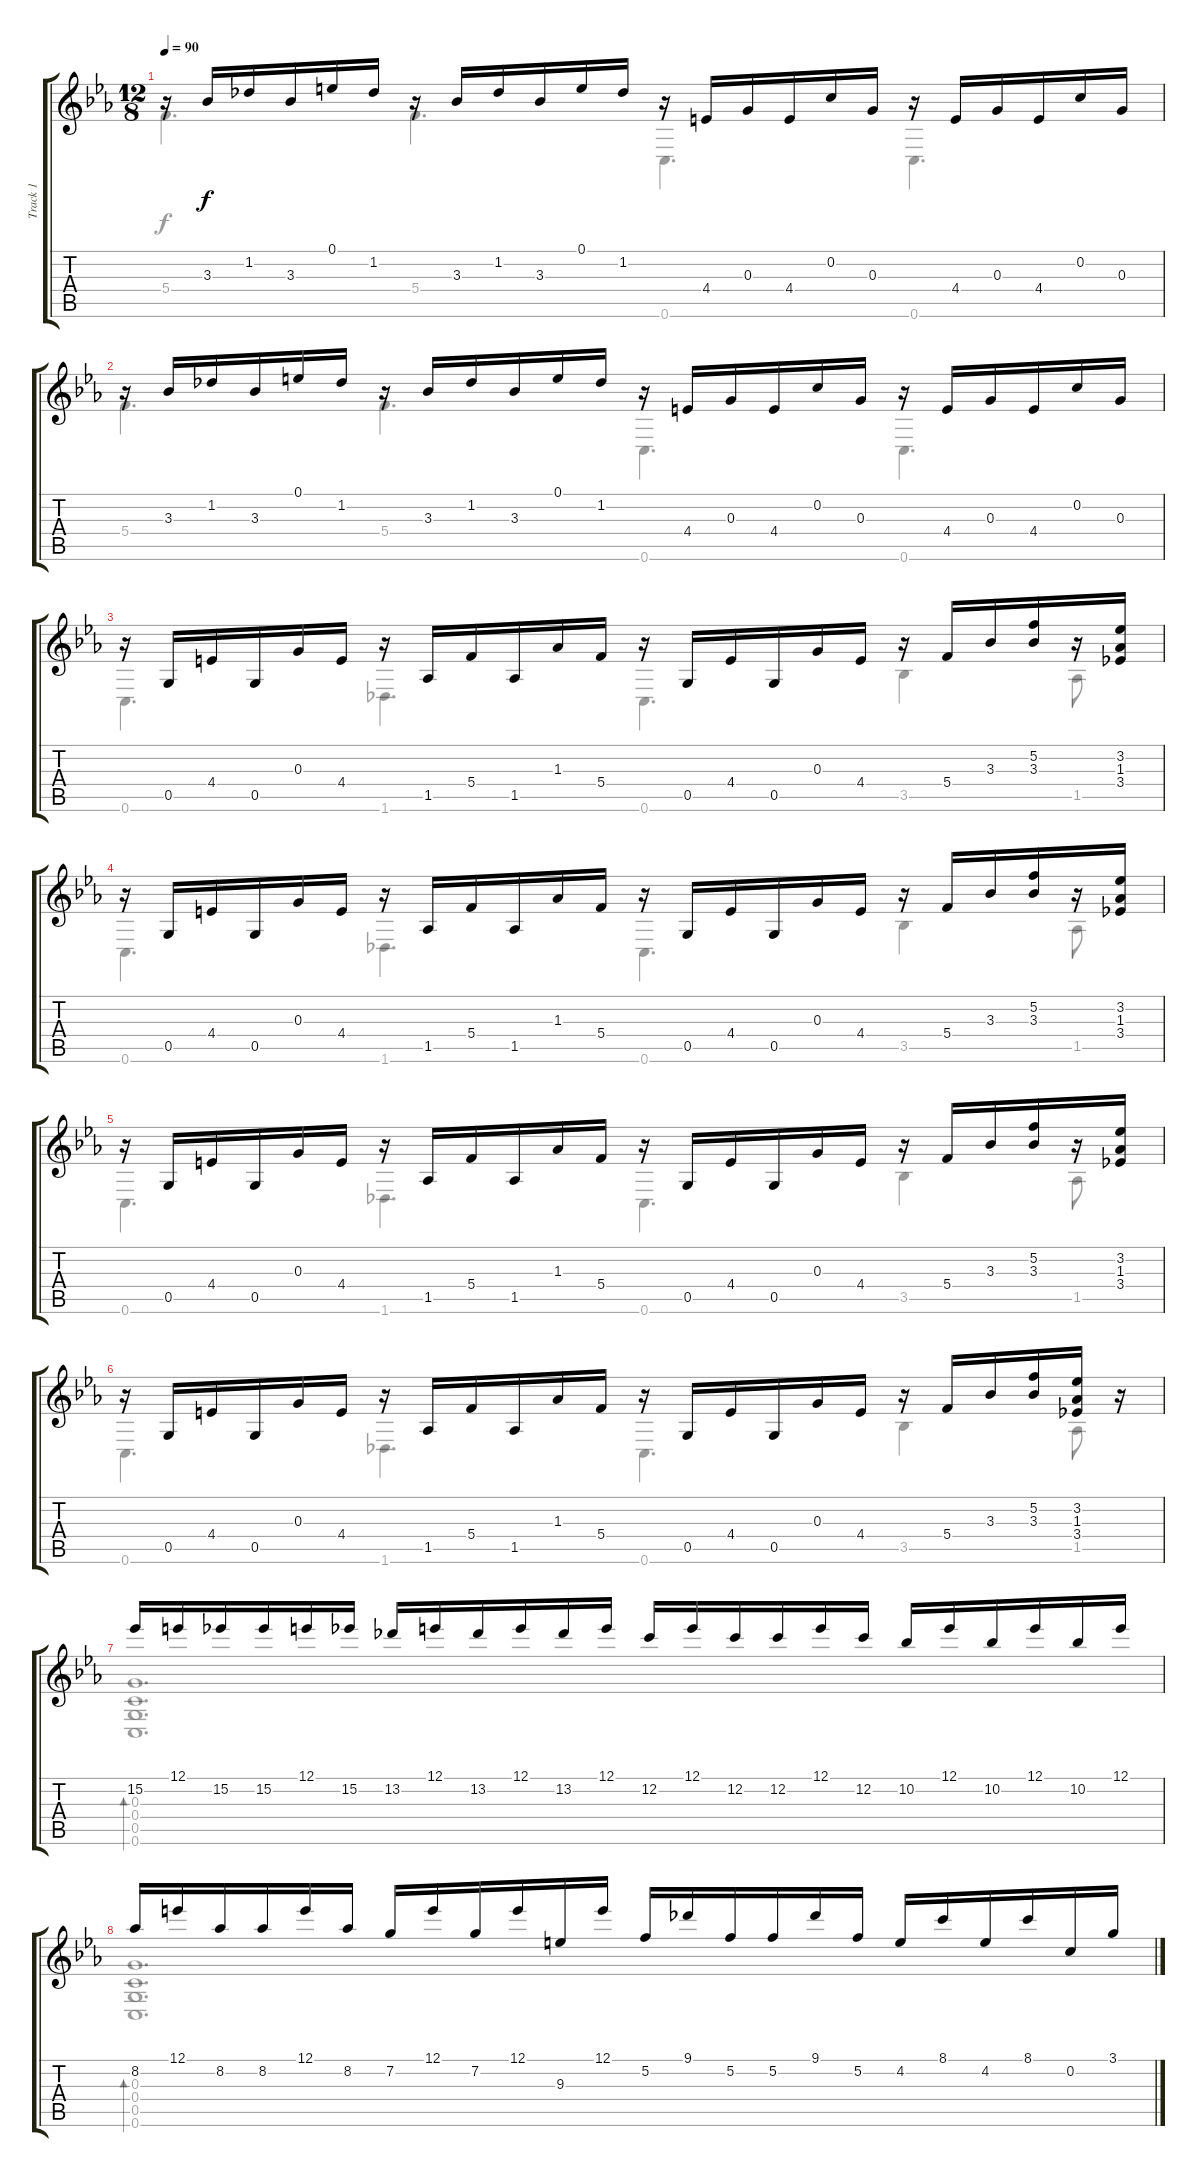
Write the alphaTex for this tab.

\track ("Track 1" "Track 1") {instrument acousticguitarsteel}
\staff {score tabs}
\tuning (E4 C4 G3 C3 G2 C2) {hide}
\voice
\ts (12 8)
\tempo 90
\clef g2
\ks cminor
r.16{dy f} 3.3.16 1.2.16 3.3.16 0.1.16 1.2.16 r.16 3.3.16 1.2.16 3.3.16 0.1.16 1.2.16 r.16 4.4.16 0.3.16 4.4.16 0.2.16 0.3.16 r.16 4.4.16 0.3.16 4.4.16 0.2.16 0.3.16 |
r.16 3.3.16 1.2.16 3.3.16 0.1.16 1.2.16 r.16 3.3.16 1.2.16 3.3.16 0.1.16 1.2.16 r.16 4.4.16 0.3.16 4.4.16 0.2.16 0.3.16 r.16 4.4.16 0.3.16 4.4.16 0.2.16 0.3.16 |
r.16 0.5.16 4.4.16 0.5.16 0.3.16 4.4.16 r.16 1.5.16 5.4.16 1.5.16 1.3.16 5.4.16 r.16 0.5.16 4.4.16 0.5.16 0.3.16 4.4.16 r.16 5.4.16 3.3.16 (5.2 3.3).16 r.16 (3.2 1.3 3.4).16 |
r.16 0.5.16 4.4.16 0.5.16 0.3.16 4.4.16 r.16 1.5.16 5.4.16 1.5.16 1.3.16 5.4.16 r.16 0.5.16 4.4.16 0.5.16 0.3.16 4.4.16 r.16 5.4.16 3.3.16 (5.2 3.3).16 r.16 (3.2 1.3 3.4).16 |
r.16 0.5.16 4.4.16 0.5.16 0.3.16 4.4.16 r.16 1.5.16 5.4.16 1.5.16 1.3.16 5.4.16 r.16 0.5.16 4.4.16 0.5.16 0.3.16 4.4.16 r.16 5.4.16 3.3.16 (5.2 3.3).16 r.16 (3.2 1.3 3.4).16 |
r.16 0.5.16 4.4.16 0.5.16 0.3.16 4.4.16 r.16 1.5.16 5.4.16 1.5.16 1.3.16 5.4.16 r.16 0.5.16 4.4.16 0.5.16 0.3.16 4.4.16 r.16 5.4.16 3.3.16 (5.2 3.3).16 (3.2 1.3 3.4).16 r.16 |
15.2.16 12.1.16 15.2.16 15.2.16 12.1.16 15.2.16 13.2.16 12.1.16 13.2.16 12.1.16 13.2.16 12.1.16 12.2.16 12.1.16 12.2.16 12.2.16 12.1.16 12.2.16 10.2.16 12.1.16 10.2.16 12.1.16 10.2.16 12.1.16 |
8.2.16 12.1.16 8.2.16 8.2.16 12.1.16 8.2.16 7.2.16 12.1.16 7.2.16 12.1.16 9.3.16 12.1.16 5.2.16 9.1.16 5.2.16 5.2.16 9.1.16 5.2.16 4.2.16 8.1.16 4.2.16 8.1.16 0.2.16 3.1.16
\voice
\clef g2
\ottava regular
\simile none
\ks cminor
5.4.4{d dy f} 5.4.4{d} 0.6.4{d} 0.6.4{d} |
5.4.4{d} 5.4.4{d} 0.6.4{d} 0.6.4{d} |
0.6.4{d} 1.6.4{d} 0.6.4{d} 3.5.4 1.5.8 |
0.6.4{d} 1.6.4{d} 0.6.4{d} 3.5.4 1.5.8 |
0.6.4{d} 1.6.4{d} 0.6.4{d} 3.5.4 1.5.8 |
0.6.4{d} 1.6.4{d} 0.6.4{d} 3.5.4 1.5.8 |
(0.3 0.4 0.5 0.6).1{d bd 120} |
(0.3 0.4 0.5 0.6).1{d bd 120}
